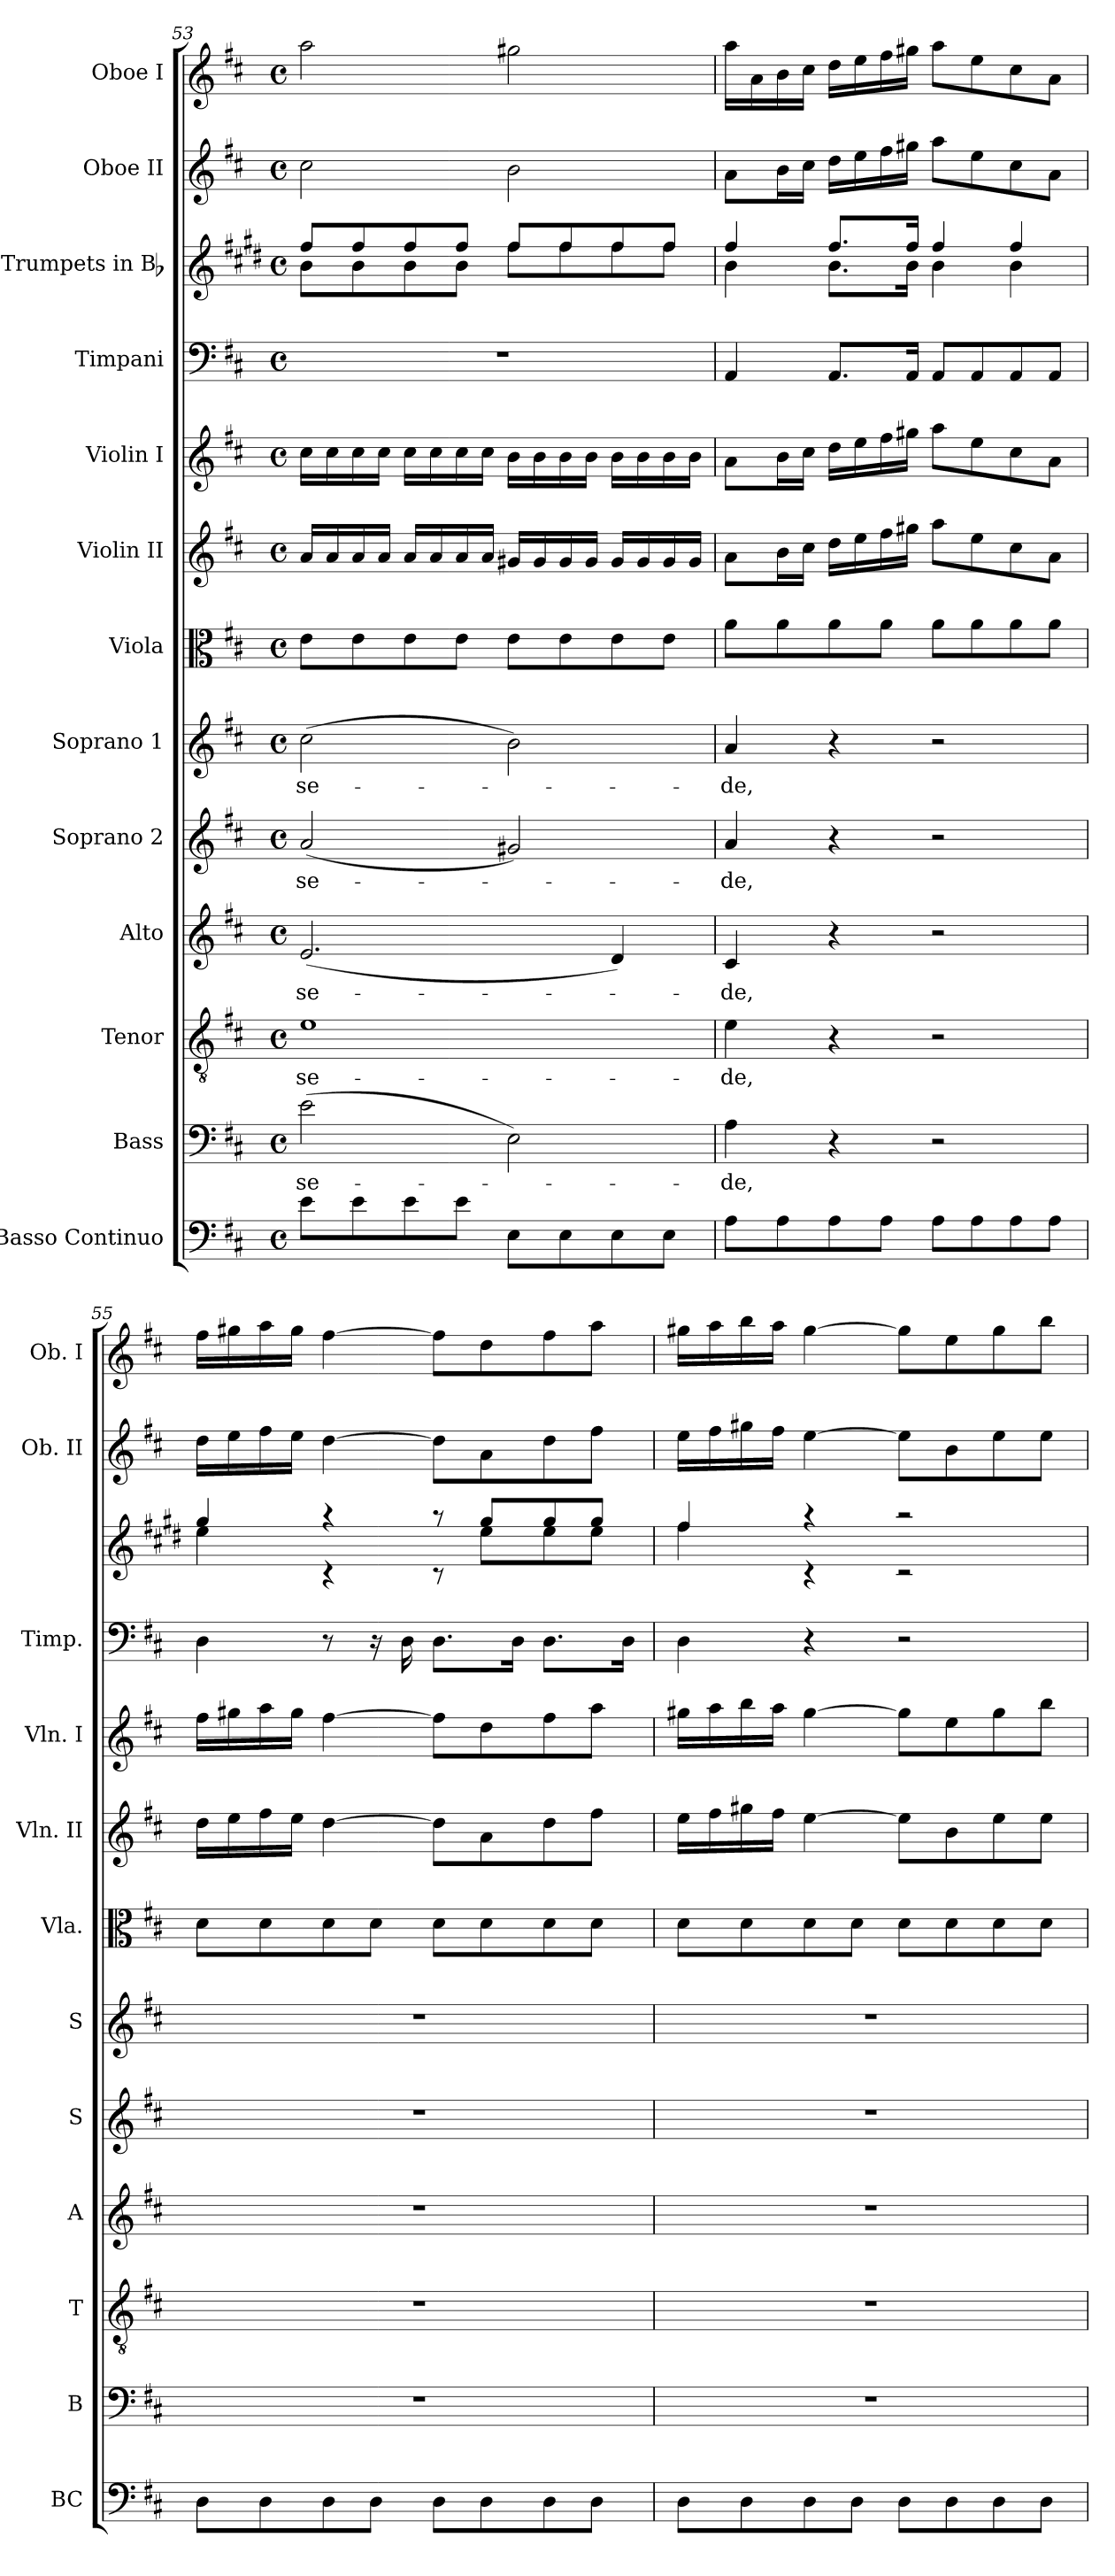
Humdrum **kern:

**kern	**kern	**text	**kern	**text	**kern	**text	**kern	**text	**kern	**text	**kern	**kern	**kern	**kern	**kern	**kern	**kern
*part13	*part12	*part12	*part11	*part11	*part10	*part10	*part9	*part9	*part8	*part8	*part7	*part6	*part5	*part4	*part3	*part2	*part1
*staff13	*staff12	*staff12	*staff11	*staff11	*staff10	*staff10	*staff9	*staff9	*staff8	*staff8	*staff7	*staff6	*staff5	*staff4	*staff3	*staff2	*staff1
*I"Basso Continuo	*I"Bass	*	*I"Tenor	*	*I"Alto	*	*I"Soprano 2	*	*I"Soprano 1	*	*I"Viola	*I"Violin II	*I"Violin I	*I"Timpani	*I"Trumpets in Bb	*I"Oboe II	*I"Oboe I
*I'BC	*I'B	*	*I'T	*	*I'A	*	*I'S	*	*I'S	*	*I'Vla.	*I'Vln. II	*I'Vln. I	*I'Timp.	*	*I'Ob. II	*I'Ob. I
!!LO:PB:g=z
*clefF4	*clefF4	*	*clefGv2	*	*clefG2	*	*clefG2	*	*clefG2	*	*clefC3	*clefG2	*clefG2	*clefF4	*clefG2	*clefG2	*clefG2
*	*	*	*	*	*	*	*	*	*	*	*	*	*	*	*ITrd1c2	*	*
*k[f#c#]	*k[f#c#]	*	*k[f#c#]	*	*k[f#c#]	*	*k[f#c#]	*	*k[f#c#]	*	*k[f#c#]	*k[f#c#]	*k[f#c#]	*k[f#c#]	*k[f#c#]	*k[f#c#]	*k[f#c#]
*D:	*D:	*	*D:	*	*D:	*	*D:	*	*D:	*	*D:	*D:	*D:	*D:	*D:	*D:	*D:
*M4/4	*M4/4	*	*M4/4	*	*M4/4	*	*M4/4	*	*M4/4	*	*M4/4	*M4/4	*M4/4	*M4/4	*M4/4	*M4/4	*M4/4
*met(c)	*met(c)	*	*met(c)	*	*met(c)	*	*met(c)	*	*met(c)	*	*met(c)	*met(c)	*met(c)	*met(c)	*met(c)	*met(c)	*met(c)
=53	=53	=53	=53	=53	=53	=53	=53	=53	=53	=53	=53	=53	=53	=53	=53	=53	=53
!	!	!LO:LY:b	!	!LO:LY:b	!	!LO:LY:b	!	!LO:LY:b	!	!LO:LY:b	!	!	!	!	!	!	!
*	*	*	*	*	*	*	*	*	*	*	*	*	*	*	*^	*	*
8e\L	(2e\	se-	1e	se-	(2.e/	se-	(<2a/	se-	(>2cc#\	se-	8e\L	16a/LL	16cc#\LL	1r	8ee/L	8a\L	2cc#\	2aa\
.	.	.	.	.	.	.	.	.	.	.	.	16a/	16cc#\	.	.	.	.	.
8e\	.	.	.	.	.	.	.	.	.	.	8e\	16a/	16cc#\	.	8ee/	8a\	.	.
.	.	.	.	.	.	.	.	.	.	.	.	16a/JJ	16cc#\JJ	.	.	.	.	.
8e\	.	.	.	.	.	.	.	.	.	.	8e\	16a/LL	16cc#\LL	.	8ee/	8a\	.	.
.	.	.	.	.	.	.	.	.	.	.	.	16a/	16cc#\	.	.	.	.	.
8e\J	.	.	.	.	.	.	.	.	.	.	8e\J	16a/	16cc#\	.	8ee/J	8a\J	.	.
.	.	.	.	.	.	.	.	.	.	.	.	16a/JJ	16cc#\JJ	.	.	.	.	.
8E\L	2E\)	.	.	.	.	.	2g#X/)	.	2b\)	.	8e\L	16g#X/LL	16b\LL	.	8ee/L	8ee\L	2b\	2gg#X\
.	.	.	.	.	.	.	.	.	.	.	.	16g#/	16b\	.	.	.	.	.
8E\	.	.	.	.	.	.	.	.	.	.	8e\	16g#/	16b\	.	8ee/	8ee\	.	.
.	.	.	.	.	.	.	.	.	.	.	.	16g#/JJ	16b\JJ	.	.	.	.	.
8E\	.	.	.	.	4d/)	.	.	.	.	.	8e\	16g#/LL	16b\LL	.	8ee/	8ee\	.	.
.	.	.	.	.	.	.	.	.	.	.	.	16g#/	16b\	.	.	.	.	.
8E\J	.	.	.	.	.	.	.	.	.	.	8e\J	16g#/	16b\	.	8ee/J	8ee\J	.	.
.	.	.	.	.	.	.	.	.	.	.	.	16g#/JJ	16b\JJ	.	.	.	.	.
=54	=54	=54	=54	=54	=54	=54	=54	=54	=54	=54	=54	=54	=54	=54	=54	=54	=54	=54
!	!	!LO:LY:b	!	!LO:LY:b	!	!LO:LY:b	!	!LO:LY:b	!	!LO:LY:b	!	!	!	!	!	!	!	!
8A\L	4A\	-de,	4e\	-de,	4c#/	-de,	4a/	-de,	4a/	-de,	8a\L	8a\L	8a\L	4AA/	4ee/	4a\	8a\L	16aa\LL
.	.	.	.	.	.	.	.	.	.	.	.	.	.	.	.	.	.	16a\
8A\	.	.	.	.	.	.	.	.	.	.	8a\	16b\L	16b\L	.	.	.	16b\L	16b\
.	.	.	.	.	.	.	.	.	.	.	.	16cc#\JJ	16cc#\JJ	.	.	.	16cc#\JJ	16cc#\JJ
8A\	4r	.	4r	.	4r	.	4r	.	4r	.	8a\	16dd\LL	16dd\LL	8.AA/L	8.ee/L	8.a\L	16dd\LL	16dd\LL
.	.	.	.	.	.	.	.	.	.	.	.	16ee\	16ee\	.	.	.	16ee\	16ee\
8A\J	.	.	.	.	.	.	.	.	.	.	8a\J	16ff#\	16ff#\	.	.	.	16ff#\	16ff#\
.	.	.	.	.	.	.	.	.	.	.	.	16gg#X\JJ	16gg#X\JJ	16AA/Jk	16ee/Jk	16a\Jk	16gg#X\JJ	16gg#X\JJ
8A\L	2r	.	2r	.	2r	.	2r	.	2r	.	8a\L	8aa\L	8aa\L	8AA/L	4ee/	4a\	8aa\L	8aa\L
8A\	.	.	.	.	.	.	.	.	.	.	8a\	8ee\	8ee\	8AA/	.	.	8ee\	8ee\
8A\	.	.	.	.	.	.	.	.	.	.	8a\	8cc#\	8cc#\	8AA/	4ee/	4a\	8cc#\	8cc#\
8A\J	.	.	.	.	.	.	.	.	.	.	8a\J	8a\J	8a\J	8AA/J	.	.	8a\J	8a\J
!!LO:PB:g=z
=55	=55	=55	=55	=55	=55	=55	=55	=55	=55	=55	=55	=55	=55	=55	=55	=55	=55	=55
8D\L	1r	.	1r	.	1r	.	1r	.	1r	.	8d\L	16dd\LL	16ff#\LL	4D\	4ff#/	4dd\	16dd\LL	16ff#\LL
.	.	.	.	.	.	.	.	.	.	.	.	16ee\	16gg#X\	.	.	.	16ee\	16gg#X\
8D\	.	.	.	.	.	.	.	.	.	.	8d\	16ff#\	16aa\	.	.	.	16ff#\	16aa\
.	.	.	.	.	.	.	.	.	.	.	.	16ee\JJ	16gg#\JJ	.	.	.	16ee\JJ	16gg#\JJ
8D\	.	.	.	.	.	.	.	.	.	.	8d\	[4dd\	[4ff#\	8r	4raa	4rc	[4dd\	[4ff#\
8D\J	.	.	.	.	.	.	.	.	.	.	8d\J	.	.	16r	.	.	.	.
.	.	.	.	.	.	.	.	.	.	.	.	.	.	16D\	.	.	.	.
8D\L	.	.	.	.	.	.	.	.	.	.	8d\L	8dd\L]	8ff#\L]	8.D\L	8raa	8rc	8dd\L]	8ff#\L]
8D\	.	.	.	.	.	.	.	.	.	.	8d\	8a\	8dd\	.	8ff#/L	8dd\L	8a\	8dd\
.	.	.	.	.	.	.	.	.	.	.	.	.	.	16D\Jk	.	.	.	.
8D\	.	.	.	.	.	.	.	.	.	.	8d\	8dd\	8ff#\	8.D\L	8ff#/	8dd\	8dd\	8ff#\
8D\J	.	.	.	.	.	.	.	.	.	.	8d\J	8ff#\J	8aa\J	.	8ff#/J	8dd\J	8ff#\J	8aa\J
.	.	.	.	.	.	.	.	.	.	.	.	.	.	16D\Jk	.	.	.	.
=56	=56	=56	=56	=56	=56	=56	=56	=56	=56	=56	=56	=56	=56	=56	=56	=56	=56	=56
8D\L	1r	.	1r	.	1r	.	1r	.	1r	.	8d\L	16ee\LL	16gg#X\LL	4D\	4ee/	4ee\	16ee\LL	16gg#X\LL
.	.	.	.	.	.	.	.	.	.	.	.	16ff#\	16aa\	.	.	.	16ff#\	16aa\
8D\	.	.	.	.	.	.	.	.	.	.	8d\	16gg#X\	16bb\	.	.	.	16gg#X\	16bb\
.	.	.	.	.	.	.	.	.	.	.	.	16ff#\JJ	16aa\JJ	.	.	.	16ff#\JJ	16aa\JJ
8D\	.	.	.	.	.	.	.	.	.	.	8d\	[4ee\	[4gg#\	4r	4raa	4rc	[4ee\	[4gg#\
8D\J	.	.	.	.	.	.	.	.	.	.	8d\J	.	.	.	.	.	.	.
8D\L	.	.	.	.	.	.	.	.	.	.	8d\L	8ee\L]	8gg#\L]	2r	2raa	2rc	8ee\L]	8gg#\L]
8D\	.	.	.	.	.	.	.	.	.	.	8d\	8b\	8ee\	.	.	.	8b\	8ee\
8D\	.	.	.	.	.	.	.	.	.	.	8d\	8ee\	8gg#\	.	.	.	8ee\	8gg#\
8D\J	.	.	.	.	.	.	.	.	.	.	8d\J	8ee\J	8bb\J	.	.	.	8ee\J	8bb\J
*	*	*	*	*	*	*	*	*	*	*	*	*	*	*	*v	*v	*	*
=	=	=	=	=	=	=	=	=	=	=	=	=	=	=	=	=	=
*-	*-	*-	*-	*-	*-	*-	*-	*-	*-	*-	*-	*-	*-	*-	*-	*-	*-
